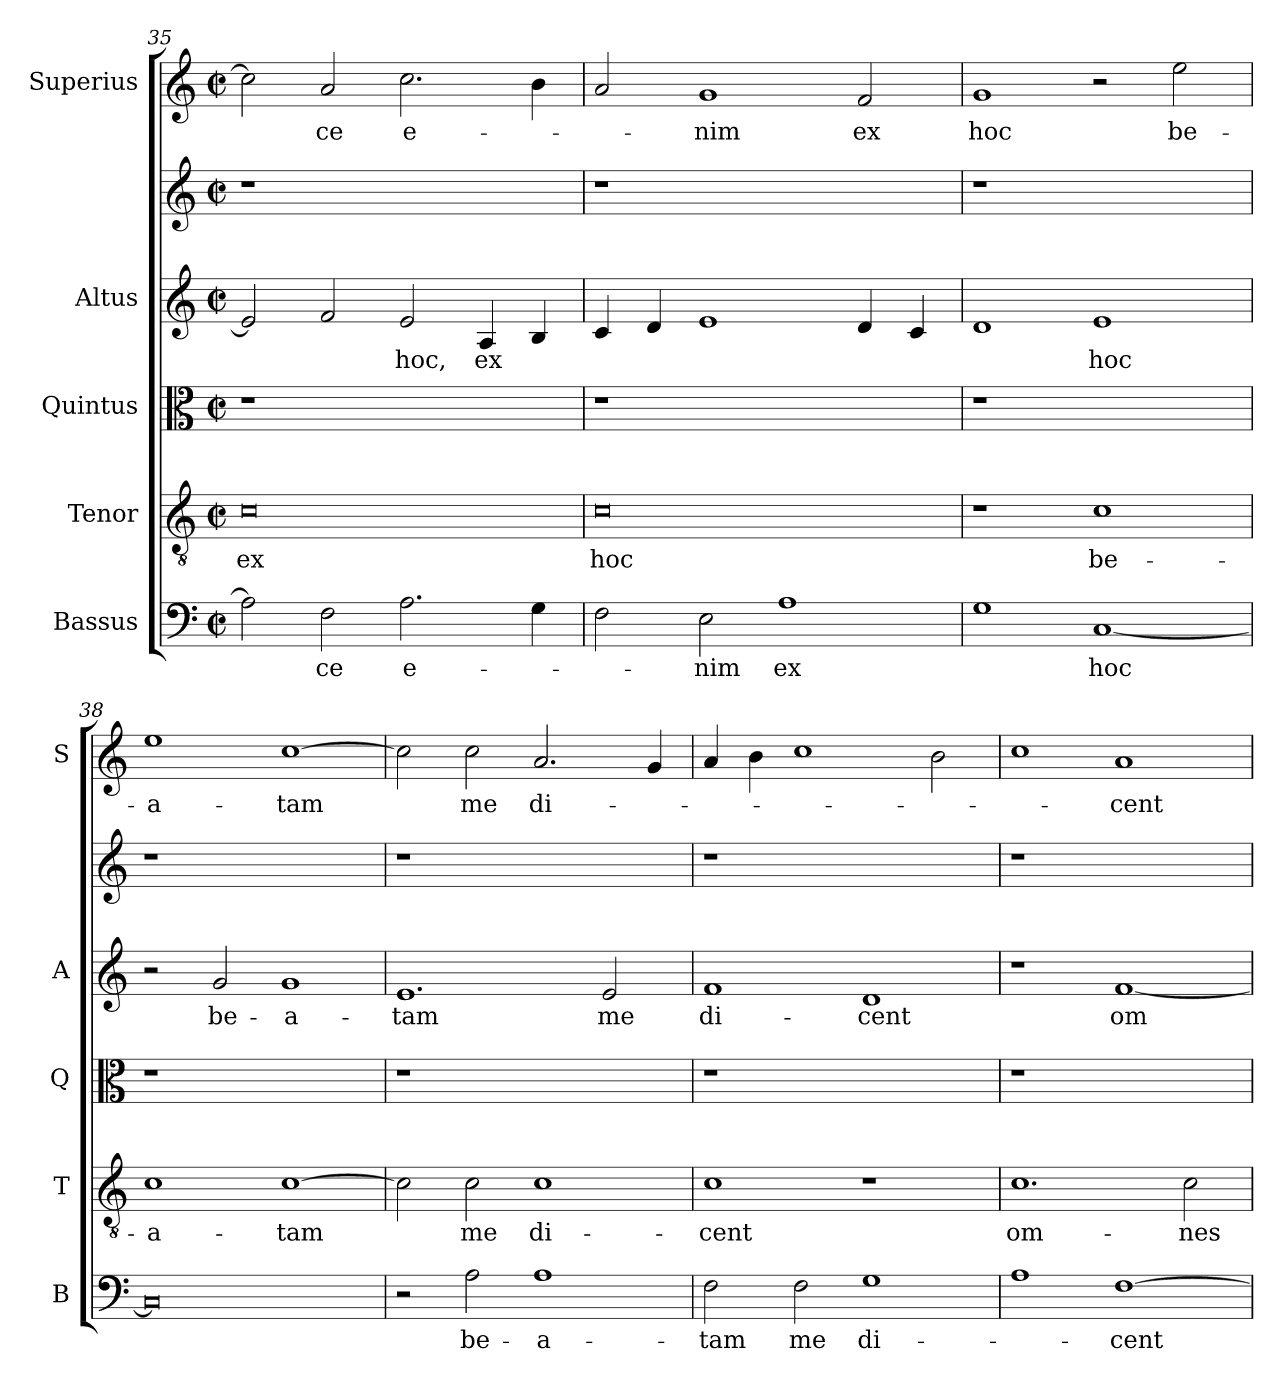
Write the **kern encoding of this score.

**kern	**text	**kern	**text	**kern	**kern	**text	**kern	**kern	**text
*part6	*part6	*part5	*part5	*part4	*part3	*part3	*part2	*part1	*part1
*staff6	*staff6	*staff5	*staff5	*staff4	*staff3	*staff3	*staff2	*staff1	*staff1
*I"Bassus	*	*I"Tenor	*	*I"Quintus	*I"Altus	*	*	*I"Superius	*
*I'B	*	*I'T	*	*I'Q	*I'A	*	*	*I'S	*
!!LO:PB:g=z
*clefF4	*	*clefGv2	*	*clefC3	*clefG2	*	*clefG2	*clefG2	*
*k[]	*	*k[]	*	*k[]	*k[]	*	*k[]	*k[]	*
*C:	*	*C:	*	*C:	*C:	*	*C:	*C:	*
*M2/2	*	*M2/2	*	*M2/2	*M2/2	*	*M2/2	*M2/2	*
*met(c|)	*	*met(c|)	*	*met(c|)	*met(c|)	*	*met(c|)	*met(c|)	*
=35	=35	=35	=35	=35	=35	=35	=35	=35	=35
!	!	!	!LO:LY:b	!	!	!	!	!	!
2A\]	.	0c	ex	1r	2e/]	.	1r	2cc\]	.
!	!LO:LY:b	!	!	!	!	!	!	!	!LO:LY:b
2F\	-ce	.	.	.	2f/	.	.	2a/	-ce
!	!LO:LY:b	!	!	!	!	!LO:LY:b	!	!	!LO:LY:b
2.A\	e-	.	.	1ryy	2e/	hoc,	1ryy	2.cc\	e-
!	!	!	!	!	!	!LO:LY:b	!	!	!
.	.	.	.	.	4A/	ex	.	.	.
4G\	.	.	.	.	4B/	.	.	4b\	.
=36	=36	=36	=36	=36	=36	=36	=36	=36	=36
!	!	!	!LO:LY:b	!	!	!	!	!	!
2F\	.	0c	hoc	1r	4c/	.	1r	2a/	.
.	.	.	.	.	4d/	.	.	.	.
!	!LO:LY:b	!	!	!	!	!	!	!	!LO:LY:b
2E\	-nim	.	.	.	1e	.	.	1g	-nim
!	!LO:LY:b	!	!	!	!	!	!	!	!
1A	ex	.	.	1ryy	.	.	1ryy	.	.
!	!	!	!	!	!	!	!	!	!LO:LY:b
.	.	.	.	.	4d/	.	.	2f/	ex
.	.	.	.	.	4c/	.	.	.	.
=37	=37	=37	=37	=37	=37	=37	=37	=37	=37
!	!	!	!	!	!	!	!	!	!LO:LY:b
1G	.	1r	.	1r	1d	.	1r	1g	hoc
!	!LO:LY:b	!	!LO:LY:b	!	!	!LO:LY:b	!	!	!
[1C	hoc	1c	be-	1ryy	1e	hoc	1ryy	2r	.
!	!	!	!	!	!	!	!	!	!LO:LY:b
.	.	.	.	.	.	.	.	2ee\	be-
=38	=38	=38	=38	=38	=38	=38	=38	=38	=38
!	!	!	!LO:LY:b	!	!	!	!	!	!LO:LY:b
0C]	.	1c	-a-	1r	2r	.	1r	1ee	-a-
!	!	!	!	!	!	!LO:LY:b	!	!	!
.	.	.	.	.	2g/	be-	.	.	.
!	!	!	!LO:LY:b	!	!	!LO:LY:b	!	!	!LO:LY:b
.	.	[1c	-tam	1ryy	1g	-a-	1ryy	[1cc	-tam
=39	=39	=39	=39	=39	=39	=39	=39	=39	=39
!	!	!	!	!	!	!LO:LY:b	!	!	!
2r	.	2c\]	.	1r	1.e	-tam	1r	2cc\]	.
!	!LO:LY:b	!	!LO:LY:b	!	!	!	!	!	!LO:LY:b
2A\	be-	2c\	me	.	.	.	.	2cc\	me
!	!LO:LY:b	!	!LO:LY:b	!	!	!	!	!	!LO:LY:b
1A	-a-	1c	di-	1ryy	.	.	1ryy	2.a/	di-
!	!	!	!	!	!	!LO:LY:b	!	!	!
.	.	.	.	.	2e/	me	.	.	.
.	.	.	.	.	.	.	.	4g/	.
!!LO:LB:g=z
=40	=40	=40	=40	=40	=40	=40	=40	=40	=40
!	!LO:LY:b	!	!LO:LY:b	!	!	!LO:LY:b	!	!	!
2F\	-tam	1c	-cent	1r	1f	di-	1r	4a/	.
.	.	.	.	.	.	.	.	4b\	.
!	!LO:LY:b	!	!	!	!	!	!	!	!
2F\	me	.	.	.	.	.	.	1cc	.
!	!LO:LY:b	!	!	!	!	!LO:LY:b	!	!	!
1G	di-	1r	.	1ryy	1d	-cent	1ryy	.	.
.	.	.	.	.	.	.	.	2b\	.
=41	=41	=41	=41	=41	=41	=41	=41	=41	=41
!	!	!	!LO:LY:b	!	!	!	!	!	!
1A	.	1.c	om-	1r	1r	.	1r	1cc	.
!	!LO:LY:b	!	!	!	!	!LO:LY:b	!	!	!LO:LY:b
[1F	-cent	.	.	1ryy	[1f	om-	1ryy	1a	-cent
!	!	!	!LO:LY:b	!	!	!	!	!	!
.	.	2c\	-nes	.	.	.	.	.	.
=	=	=	=	=	=	=	=	=	=
*-	*-	*-	*-	*-	*-	*-	*-	*-	*-
